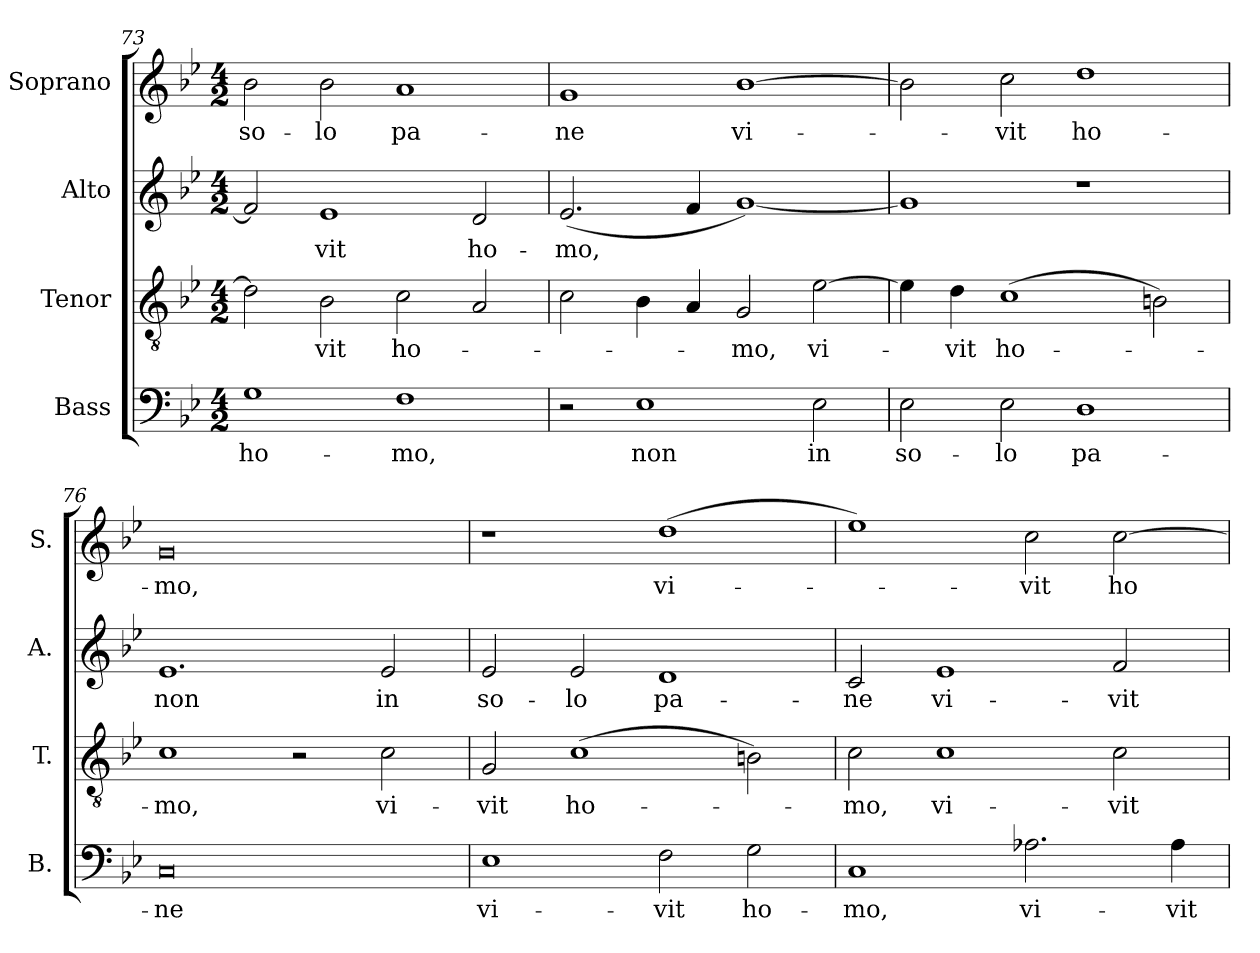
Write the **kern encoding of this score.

**kern	**text	**kern	**text	**kern	**text	**kern	**text
*part4	*part4	*part3	*part3	*part2	*part2	*part1	*part1
*staff4	*staff4	*staff3	*staff3	*staff2	*staff2	*staff1	*staff1
*I"Bass	*	*I"Tenor	*	*I"Alto	*	*I"Soprano	*
*I'B.	*	*I'T.	*	*I'A.	*	*I'S.	*
*clefF4	*	*clefGv2	*	*clefG2	*	*clefG2	*
*	*	*ITrd7c12	*	*	*	*	*
*k[b-e-]	*	*k[b-e-]	*	*k[b-e-]	*	*k[b-e-]	*
*B-:	*	*B-:	*	*B-:	*	*B-:	*
*M4/2	*	*M4/2	*	*M4/2	*	*M4/2	*
=73	=73	=73	=73	=73	=73	=73	=73
!	!LO:LY:b:color=#000000	!	!	!	!	!	!
!	!	!	!	!	!	!	!LO:LY:b:color=#000000
1Gi	ho-	2Di\]	.	2fi/]	.	2b-i\	so-
!	!	!	!LO:LY:b:color=#000000	!	!	!	!
!	!	!	!	!	!LO:LY:b:color=#000000	!	!
!	!	!	!	!	!	!	!LO:LY:b:color=#000000
.	.	2BB-i\	-vit	1e-i	-vit	2b-i\	-lo
!	!LO:LY:b:color=#000000	!	!	!	!	!	!
!	!	!	!LO:LY:b:color=#000000	!	!	!	!
!	!	!	!	!	!	!	!LO:LY:b:color=#000000
1Fi	-mo,	2Ci\	ho-	.	.	1ai	pa-
!	!	!	!	!	!LO:LY:b:color=#000000	!	!
.	.	2AAi/	.	2di/	ho-	.	.
!!LO:PB:g=z
=74	=74	=74	=74	=74	=74	=74	=74
!	!	!	!	!	!LO:LY:b:color=#000000	!	!
!	!	!	!	!	!	!	!LO:LY:b:color=#000000
2r	.	2Ci\	.	(2.e-i/	-mo,	1gi	-ne
!	!LO:LY:b:color=#000000	!	!	!	!	!	!
1E-i	non	4BB-i\	.	.	.	.	.
.	.	4AAi/	.	4fi/	.	.	.
!	!	!	!LO:LY:b:color=#000000	!	!	!	!
!	!	!	!	!	!	!	!LO:LY:b:color=#000000
.	.	2GGi/	-mo,	[1gi)	.	[1b-i	vi-
!	!LO:LY:b:color=#000000	!	!	!	!	!	!
!	!	!	!LO:LY:b:color=#000000	!	!	!	!
2E-i\	in	[2E-i\	vi-	.	.	.	.
=75	=75	=75	=75	=75	=75	=75	=75
!	!LO:LY:b:color=#000000	!	!	!	!	!	!
2E-i\	so-	4E-i\]	.	1gi]	.	2b-i\]	.
!	!	!	!LO:LY:b:color=#000000	!	!	!	!
.	.	4Di\	-vit	.	.	.	.
!	!LO:LY:b:color=#000000	!	!	!	!	!	!
!	!	!	!LO:LY:b:color=#000000	!	!	!	!
!	!	!	!	!	!	!	!LO:LY:b:color=#000000
2E-i\	-lo	(1Ci	ho-	.	.	2cci\	-vit
!	!LO:LY:b:color=#000000	!	!	!	!	!	!
!	!	!	!	!	!	!	!LO:LY:b:color=#000000
1Di	pa-	.	.	1r	.	1ddi	ho-
.	.	2BBni\)	.	.	.	.	.
=76	=76	=76	=76	=76	=76	=76	=76
!	!LO:LY:b:color=#000000	!	!	!	!	!	!
!	!	!	!LO:LY:b:color=#000000	!	!	!	!
!	!	!	!	!	!LO:LY:b:color=#000000	!	!
!	!	!	!	!	!	!	!LO:LY:b:color=#000000
0Ci	-ne	1Ci	-mo,	1.e-i	non	0gi	-mo,
.	.	2r	.	.	.	.	.
!	!	!	!LO:LY:b:color=#000000	!	!	!	!
!	!	!	!	!	!LO:LY:b:color=#000000	!	!
.	.	2Ci\	vi-	2e-i/	in	.	.
=77	=77	=77	=77	=77	=77	=77	=77
!	!LO:LY:b:color=#000000	!	!	!	!	!	!
!	!	!	!LO:LY:b:color=#000000	!	!	!	!
!	!	!	!	!	!LO:LY:b:color=#000000	!	!
1E-i	vi-	2GGi/	-vit	2e-i/	so-	1r	.
!	!	!	!LO:LY:b:color=#000000	!	!	!	!
!	!	!	!	!	!LO:LY:b:color=#000000	!	!
.	.	(1Ci	ho-	2e-i/	-lo	.	.
!	!LO:LY:b:color=#000000	!	!	!	!	!	!
!	!	!	!	!	!LO:LY:b:color=#000000	!	!
!	!	!	!	!	!	!	!LO:LY:b:color=#000000
2Fi\	-vit	.	.	1di	pa-	(1ddi	vi-
!	!LO:LY:b:color=#000000	!	!	!	!	!	!
2Gi\	ho-	2BBni\)	.	.	.	.	.
=78	=78	=78	=78	=78	=78	=78	=78
!	!LO:LY:b:color=#000000	!	!	!	!	!	!
!	!	!	!LO:LY:b:color=#000000	!	!	!	!
!	!	!	!	!	!LO:LY:b:color=#000000	!	!
1Ci	-mo,	2Ci\	-mo,	2ci/	-ne	1ee-i)	.
!	!	!	!LO:LY:b:color=#000000	!	!	!	!
!	!	!	!	!	!LO:LY:b:color=#000000	!	!
.	.	1Ci	vi-	1e-i	vi-	.	.
!	!LO:LY:b:color=#000000	!	!	!	!	!	!
!	!	!	!	!	!	!	!LO:LY:b:color=#000000
2.A-Xi\	vi-	.	.	.	.	2cci\	-vit
!	!	!	!LO:LY:b:color=#000000	!	!	!	!
!	!	!	!	!	!LO:LY:b:color=#000000	!	!
!	!	!	!	!	!	!	!LO:LY:b:color=#000000
.	.	2Ci\	-vit	2fi/	-vit	[2cci\	ho-
!	!LO:LY:b:color=#000000	!	!	!	!	!	!
4A-i\	-vit	.	.	.	.	.	.
=	=	=	=	=	=	=	=
*-	*-	*-	*-	*-	*-	*-	*-
